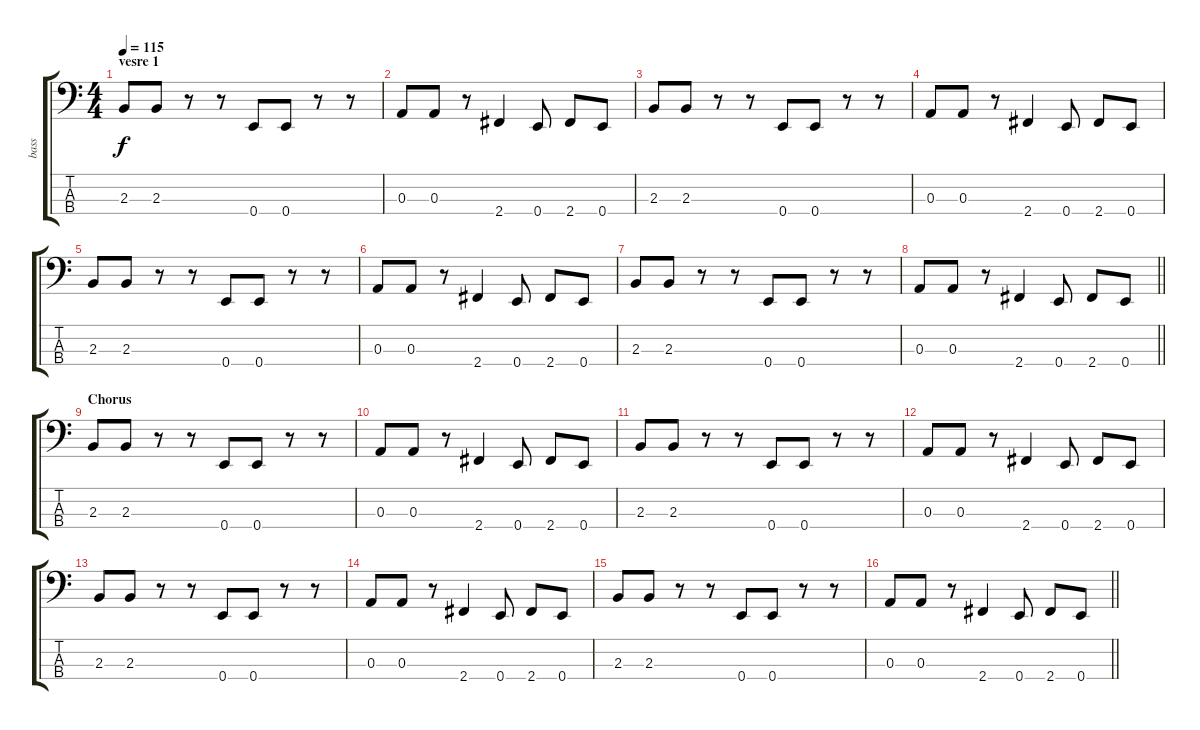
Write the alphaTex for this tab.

\track ("bass" "bass") {instrument electricbassfinger}
\staff {score tabs}
\tuning (G2 D2 A1 E1) {hide}
\ts (4 4)
\section ("" "vesre 1")
\tempo 115
\clef f4
\ks c
2.3.8{dy f} 2.3.8 r.8 r.8 0.4.8 0.4.8 r.8 r.8 |
0.3.8 0.3.8 r.8 2.4.4 0.4.8 2.4.8 0.4.8 |
2.3.8 2.3.8 r.8 r.8 0.4.8 0.4.8 r.8 r.8 |
0.3.8 0.3.8 r.8 2.4.4 0.4.8 2.4.8 0.4.8 |
2.3.8 2.3.8 r.8 r.8 0.4.8 0.4.8 r.8 r.8 |
0.3.8 0.3.8 r.8 2.4.4 0.4.8 2.4.8 0.4.8 |
2.3.8 2.3.8 r.8 r.8 0.4.8 0.4.8 r.8 r.8 |
\barLineRight lightlight
0.3.8 0.3.8 r.8 2.4.4 0.4.8 2.4.8 0.4.8 |
\section ("" "Chorus")
2.3.8 2.3.8 r.8 r.8 0.4.8 0.4.8 r.8 r.8 |
0.3.8 0.3.8 r.8 2.4.4 0.4.8 2.4.8 0.4.8 |
2.3.8 2.3.8 r.8 r.8 0.4.8 0.4.8 r.8 r.8 |
0.3.8 0.3.8 r.8 2.4.4 0.4.8 2.4.8 0.4.8 |
2.3.8 2.3.8 r.8 r.8 0.4.8 0.4.8 r.8 r.8 |
0.3.8 0.3.8 r.8 2.4.4 0.4.8 2.4.8 0.4.8 |
2.3.8 2.3.8 r.8 r.8 0.4.8 0.4.8 r.8 r.8 |
\barLineRight lightlight
0.3.8 0.3.8 r.8 2.4.4 0.4.8 2.4.8 0.4.8
